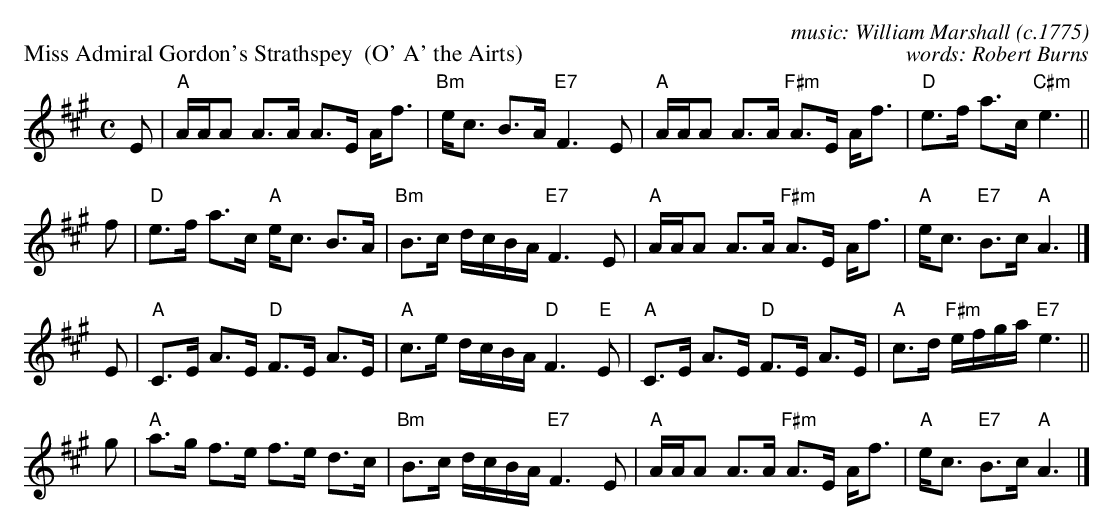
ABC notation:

X:1
P: Miss Admiral Gordon's Strathspey  (O' A' the Airts)
C: music: William Marshall (c.1775)
C: words: Robert Burns
M: C
L: 1/16
K: A
E2 \
| "A"AAA2 A3A      A3E Af3 | "Bm"ec3     B3A  "E7"F6 E2 \
| "A"AAA2 A3A "F#m"A3E Af3 |  "D"e3f     a3c "C#m"e6 ||
f2  \
| "D"e3f  a3c   "A"ec3 B3A | "Bm"B3c     dcBA "E7"F6 E2 \
| "A"AAA2 A3A "F#m"A3E Af3 |  "A"ec3 "E7"B3c   "A"A6   |]
E2 \
| "A"C3E  A3E   "D"F3E A3E |  "A"c3e      dcBA  "D"F6 "E"E2 \
| "A"C3E  A3E   "D"F3E A3E |  "A"c3d "F#m"efga "E7"e6 ||
g2 \
| "A"a3g  f3e      f3e d3c | "Bm"B3c      dcBA "E7"F6 E2 \
| "A"AAA2 A3A "F#m"A3E Af3 |  "A"ec3  "E7"B3c   "A"A6 |]
